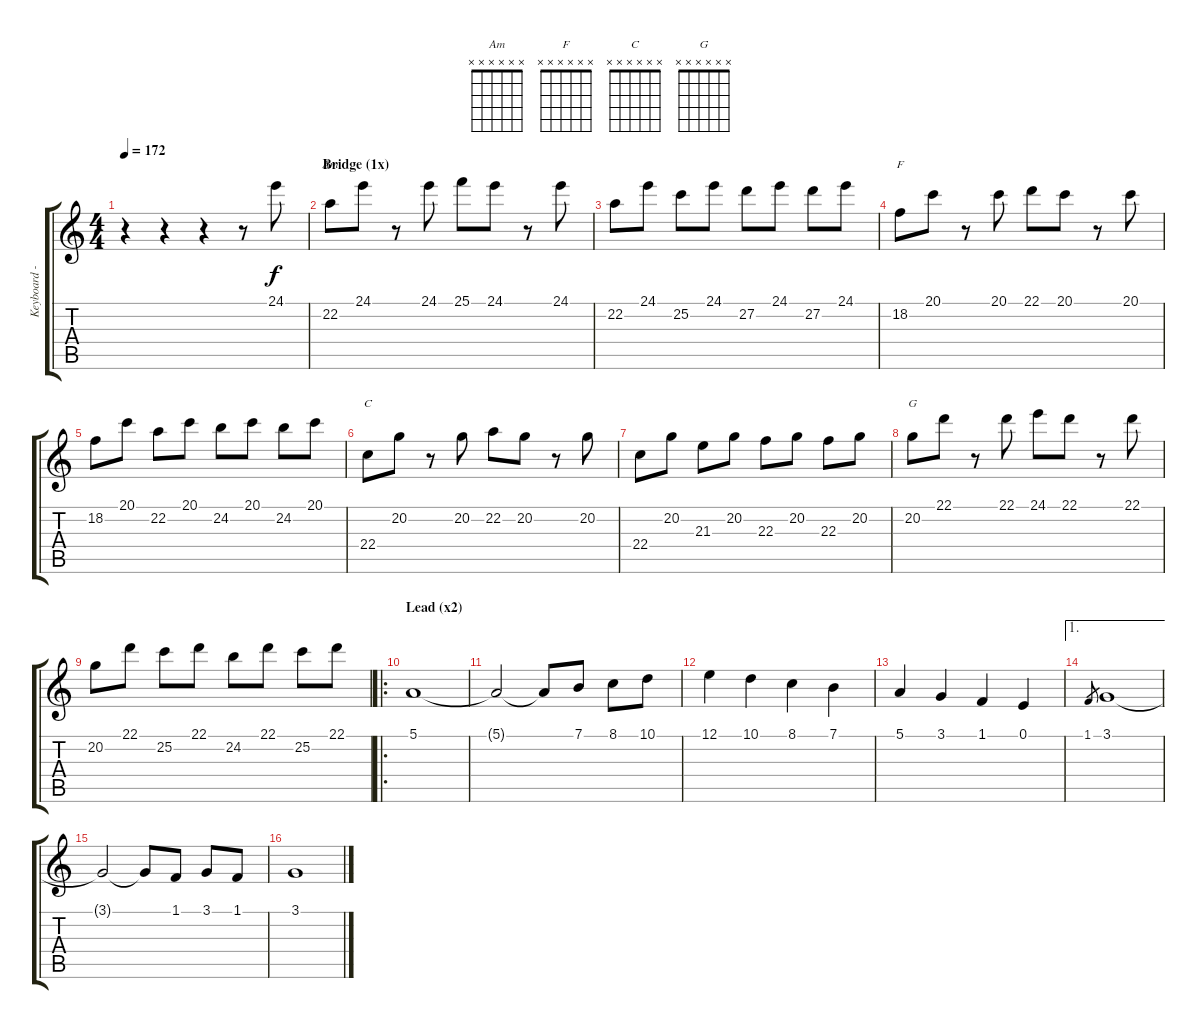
\track ("Keyboard - lead" "Keyboard -") {instrument harpsichord}
\staff {score tabs}
\tuning (E4 B3 G3 D3 A2 E2) {hide}
\chord ("Am" x x x x x x)
\chord ("F" x x x x x x)
\chord ("C" x x x x x x)
\chord ("G" x x x x x x)
\ts (4 4)
\tempo 172
\clef g2
\ks c
r.4{dy f} r.4 r.4 r.8 24.1.8 |
\section ("" "Bridge (1x)")
22.2.8{ch "Am" volume 14 instrument harpsichord} 24.1.8 r.8 24.1.8 25.1.8 24.1.8 r.8 24.1.8 |
22.2.8 24.1.8 25.2.8 24.1.8 27.2.8 24.1.8 27.2.8 24.1.8 |
18.2.8{ch "F"} 20.1.8 r.8 20.1.8 22.1.8 20.1.8 r.8 20.1.8 |
18.2.8 20.1.8 22.2.8 20.1.8 24.2.8 20.1.8 24.2.8 20.1.8 |
22.4.8{ch "C"} 20.2.8 r.8 20.2.8 22.2.8 20.2.8 r.8 20.2.8 |
22.4.8 20.2.8 21.3.8 20.2.8 22.3.8 20.2.8 22.3.8 20.2.8 |
20.2.8{ch "G"} 22.1.8 r.8 22.1.8 24.1.8 22.1.8 r.8 22.1.8 |
20.2.8 22.1.8 25.2.8 22.1.8 24.2.8 22.1.8 25.2.8 22.1.8 |
\ro
\section ("" "Lead (x2)")
5.1.1{volume 15 instrument lead2sawtooth} |
5.1{t}.2 5.1{t}.8 7.1.8 8.1.8 10.1.8 |
12.1.4 10.1.4 8.1.4 7.1.4 |
5.1.4 3.1.4 1.1.4 0.1.4 |
\ae 1
1.1.8{gr} 3.1.1 |
3.1{t}.2 3.1{t}.8 1.1.8 3.1.8 1.1.8 |
3.1.1
